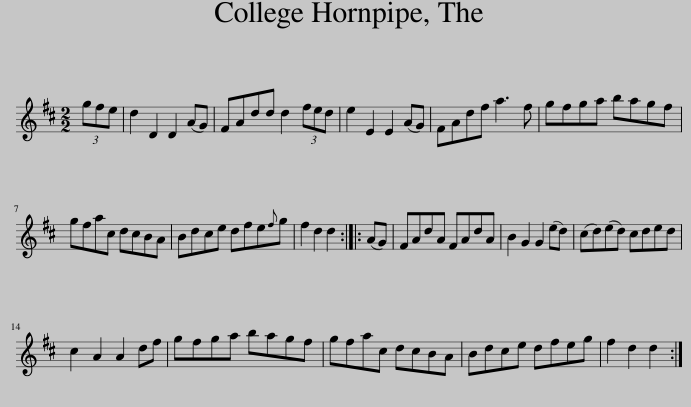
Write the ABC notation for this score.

X:1
L:1/8
M:2/2
I:linebreak $
K:D
V:1 treble
V:1
 (3gfe | d2 D2 D2 (AG) | FAdd d2 (3fed | e2 E2 E2 (AG) | FAdf a3 f | %5
 gfga bagf |$ gfac dcBA | Bdce dfe{f}g | f2 d2 d2 :: (AG) | %10
 FAdA FAdA | B2 G2 G2 (ed) | (cd)(ed) cded |$ c2 A2 A2 df | gfga bagf | %15
 gfac dcBA | Bdce dfeg | f2 d2 d2 :| %18
